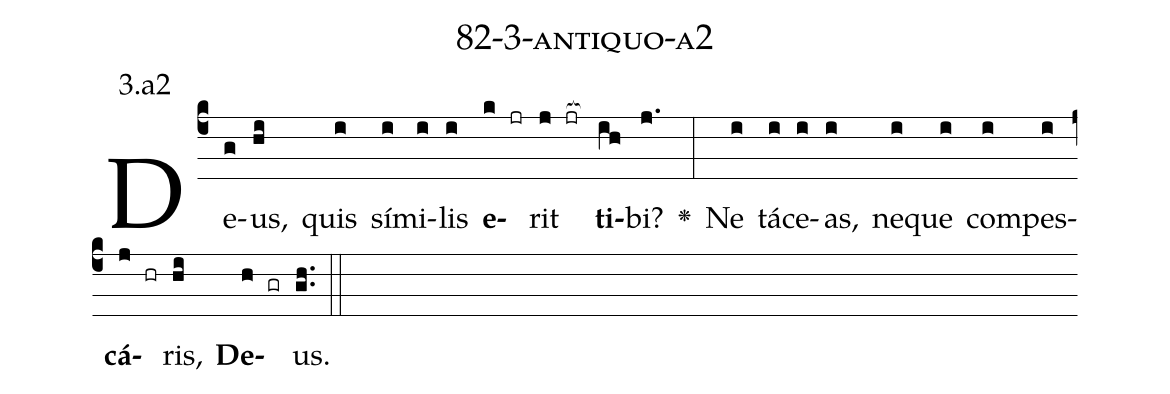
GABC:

name: 82-3-antiquo-a2;
annotation: 3.a2;
%%
(c4)De(g)us,(hi) quis(i) sí(i)mi(i)lis(i) <b>e</b>(k jr)rit(j jr[ocb:1{]) <b>ti</b>(ih[ocb:0}])bi?(j.) <v>\greheightstar</v>(:) Ne(i) tá(i)ce(i)as,(i) ne(i)que(i) com(i)pes(i)<b>cá</b>(j hr)ris,(hi) <b>De</b>(h gr)us.(gh..) (::)


%E(i) u(i) o(j) u(hi) a(h) e.(gh..) (::)
